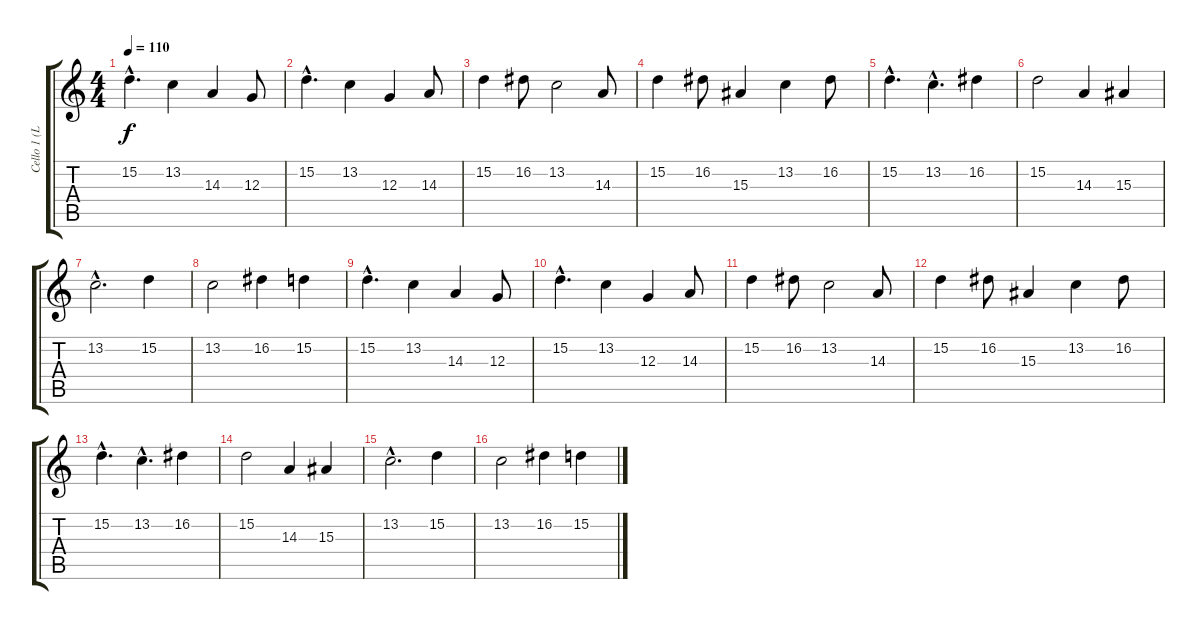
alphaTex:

\track ("Cello 1 (Lead guitar)" "Cello 1 (L") {instrument stringensemble1}
\staff {score tabs}
\tuning (E4 B3 G3 D3 A2 D2) {hide}
\ts (4 4)
\tempo 110
\clef g2
\ks c
15.2{hac}.4{d dy f} 13.2.4 14.3.4 12.3.8 |
15.2{hac}.4{d} 13.2.4 12.3.4 14.3.8 |
15.2.4 16.2.8 13.2.2 14.3.8 |
15.2.4 16.2.8 15.3.4 13.2.4 16.2.8 |
15.2{hac}.4{d} 13.2{hac}.4{d} 16.2.4 |
15.2.2 14.3.4 15.3.4 |
13.2{hac}.2{d} 15.2.4 |
13.2.2 16.2.4 15.2.4 |
15.2{hac}.4{d volume 15} 13.2.4 14.3.4 12.3.8 |
15.2{hac}.4{d} 13.2.4 12.3.4 14.3.8 |
15.2.4 16.2.8 13.2.2 14.3.8 |
15.2.4 16.2.8 15.3.4 13.2.4 16.2.8 |
15.2{hac}.4{d} 13.2{hac}.4{d} 16.2.4 |
15.2.2 14.3.4 15.3.4 |
13.2{hac}.2{d} 15.2.4 |
13.2.2 16.2.4 15.2.4
